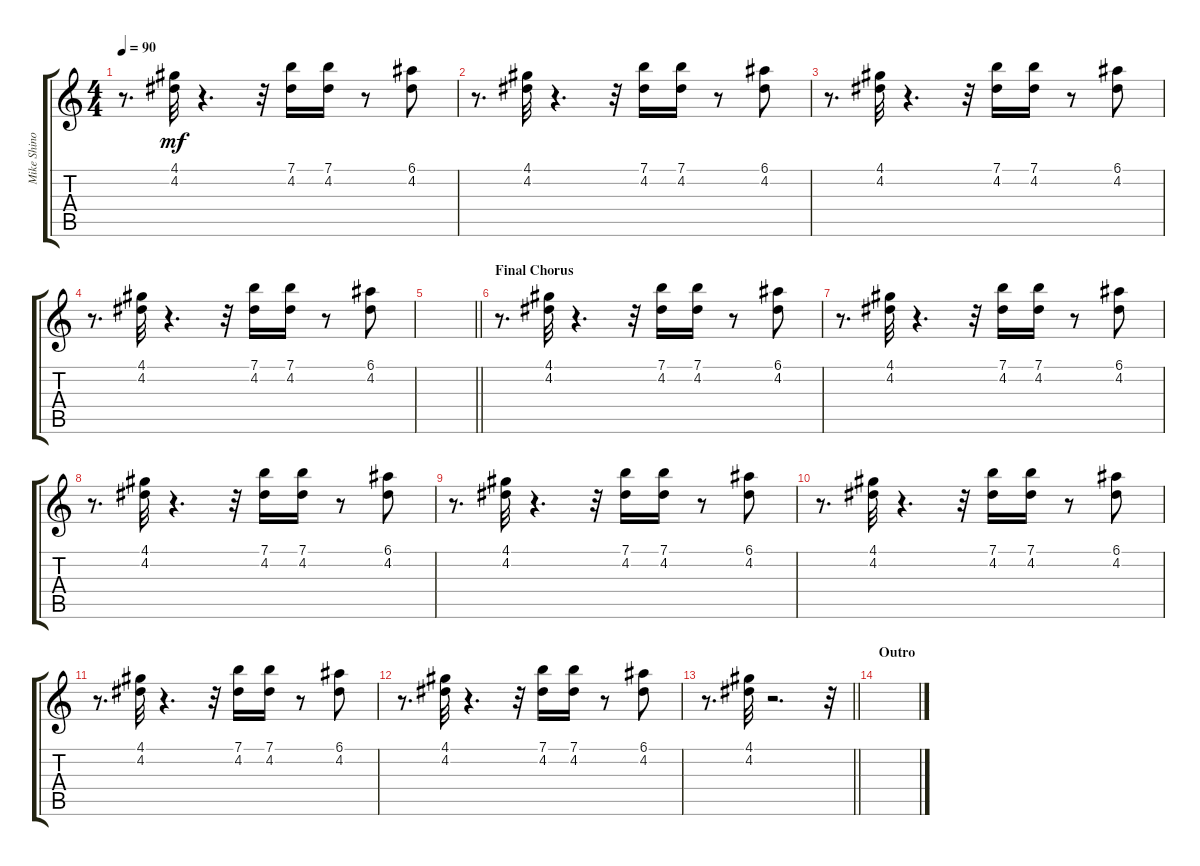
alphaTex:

\track ("Mike Shinoda - Guitar" "Mike Shino") {instrument electricguitarjazz}
\staff {score tabs}
\tuning (E4 B3 G3 D3 A2 E2) {hide}
\ts (4 4)
\tempo 90
\clef g2
\ks c
r.8{d dy mf} (4.1 4.2).32 r.4{d} r.32 (7.1 4.2).16 (7.1 4.2).16 r.8 (6.1 4.2).8 |
r.8{d} (4.1 4.2).32 r.4{d} r.32 (7.1 4.2).16 (7.1 4.2).16 r.8 (6.1 4.2).8 |
r.8{d} (4.1 4.2).32 r.4{d} r.32 (7.1 4.2).16 (7.1 4.2).16 r.8 (6.1 4.2).8 |
r.8{d} (4.1 4.2).32 r.4{d} r.32 (7.1 4.2).16 (7.1 4.2).16 r.8 (6.1 4.2).8 |
\barLineRight lightlight
|
\section ("" "Final Chorus ")
r.8{d} (4.1 4.2).32 r.4{d} r.32 (7.1 4.2).16 (7.1 4.2).16 r.8 (6.1 4.2).8 |
r.8{d} (4.1 4.2).32 r.4{d} r.32 (7.1 4.2).16 (7.1 4.2).16 r.8 (6.1 4.2).8 |
r.8{d} (4.1 4.2).32 r.4{d} r.32 (7.1 4.2).16 (7.1 4.2).16 r.8 (6.1 4.2).8 |
r.8{d} (4.1 4.2).32 r.4{d} r.32 (7.1 4.2).16 (7.1 4.2).16 r.8 (6.1 4.2).8 |
r.8{d} (4.1 4.2).32 r.4{d} r.32 (7.1 4.2).16 (7.1 4.2).16 r.8 (6.1 4.2).8 |
r.8{d} (4.1 4.2).32 r.4{d} r.32 (7.1 4.2).16 (7.1 4.2).16 r.8 (6.1 4.2).8 |
r.8{d} (4.1 4.2).32 r.4{d} r.32 (7.1 4.2).16 (7.1 4.2).16 r.8 (6.1 4.2).8 |
\barLineRight lightlight
r.8{d} (4.1 4.2).32 r.2{d} r.32 |
\section ("" "Outro")
